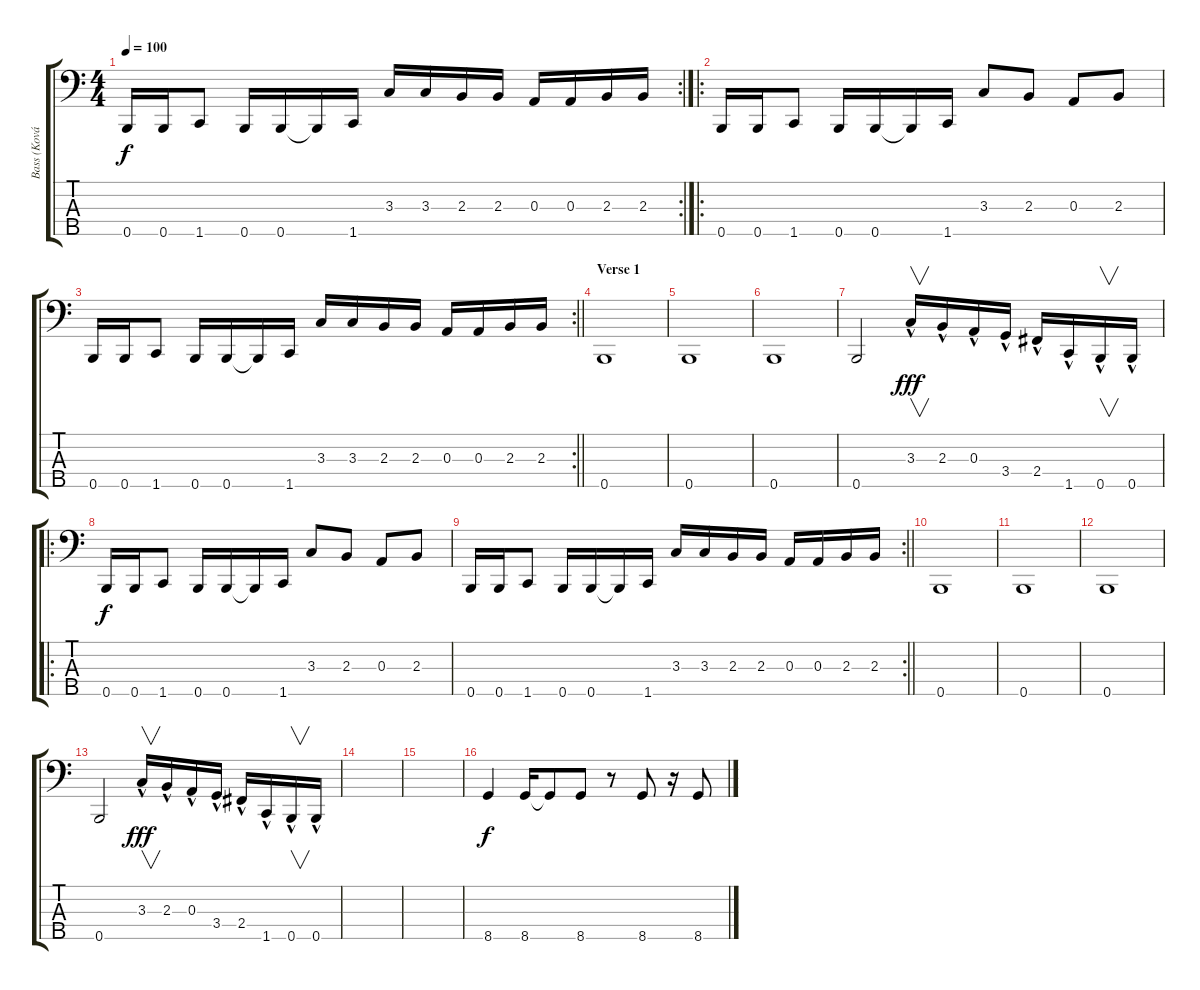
\track ("Bass (Kovács Zoltán)" "Bass (Ková") {instrument electricbassfinger}
\staff {score tabs}
\tuning (G2 D2 A1 E1 B0) {hide}
\rc 2
\ts (4 4)
\tempo 100
\clef f4
\ks c
0.5.16{dy f} 0.5.16 1.5.8 0.5.16 0.5.16 0.5{t}.16 1.5.16 3.3.16 3.3.16 2.3.16 2.3.16 0.3.16 0.3.16 2.3.16 2.3.16 |
\ro
0.5.16 0.5.16 1.5.8 0.5.16 0.5.16 0.5{t}.16 1.5.16 3.3.8 2.3.8 0.3.8 2.3.8 |
\rc 2
\barLineRight lightlight
0.5.16 0.5.16 1.5.8 0.5.16 0.5.16 0.5{t}.16 1.5.16 3.3.16 3.3.16 2.3.16 2.3.16 0.3.16 0.3.16 2.3.16 2.3.16 |
\section ("" "Verse 1")
0.5.1 |
0.5.1 |
0.5.1 |
0.5.2 3.3{hac}.16{v dy fff} 2.3{hac}.16 0.3{hac}.16 3.4{hac}.16 2.4{hac}.16 1.5{hac}.16 0.5{hac}.16{v} 0.5{hac}.16 |
\ro
0.5.16{dy f} 0.5.16 1.5.8 0.5.16 0.5.16 0.5{t}.16 1.5.16 3.3.8 2.3.8 0.3.8 2.3.8 |
\rc 2
\barLineRight lightlight
0.5.16 0.5.16 1.5.8 0.5.16 0.5.16 0.5{t}.16 1.5.16 3.3.16 3.3.16 2.3.16 2.3.16 0.3.16 0.3.16 2.3.16 2.3.16 |
0.5.1 |
0.5.1 |
0.5.1 |
0.5.2 3.3{hac}.16{v dy fff} 2.3{hac}.16 0.3{hac}.16 3.4{hac}.16 2.4{hac}.16 1.5{hac}.16 0.5{hac}.16{v} 0.5{hac}.16 |
|
|
8.5.4{dy f} 8.5.16 8.5{t}.8 8.5.8 r.8 8.5.8 r.16 8.5.8
